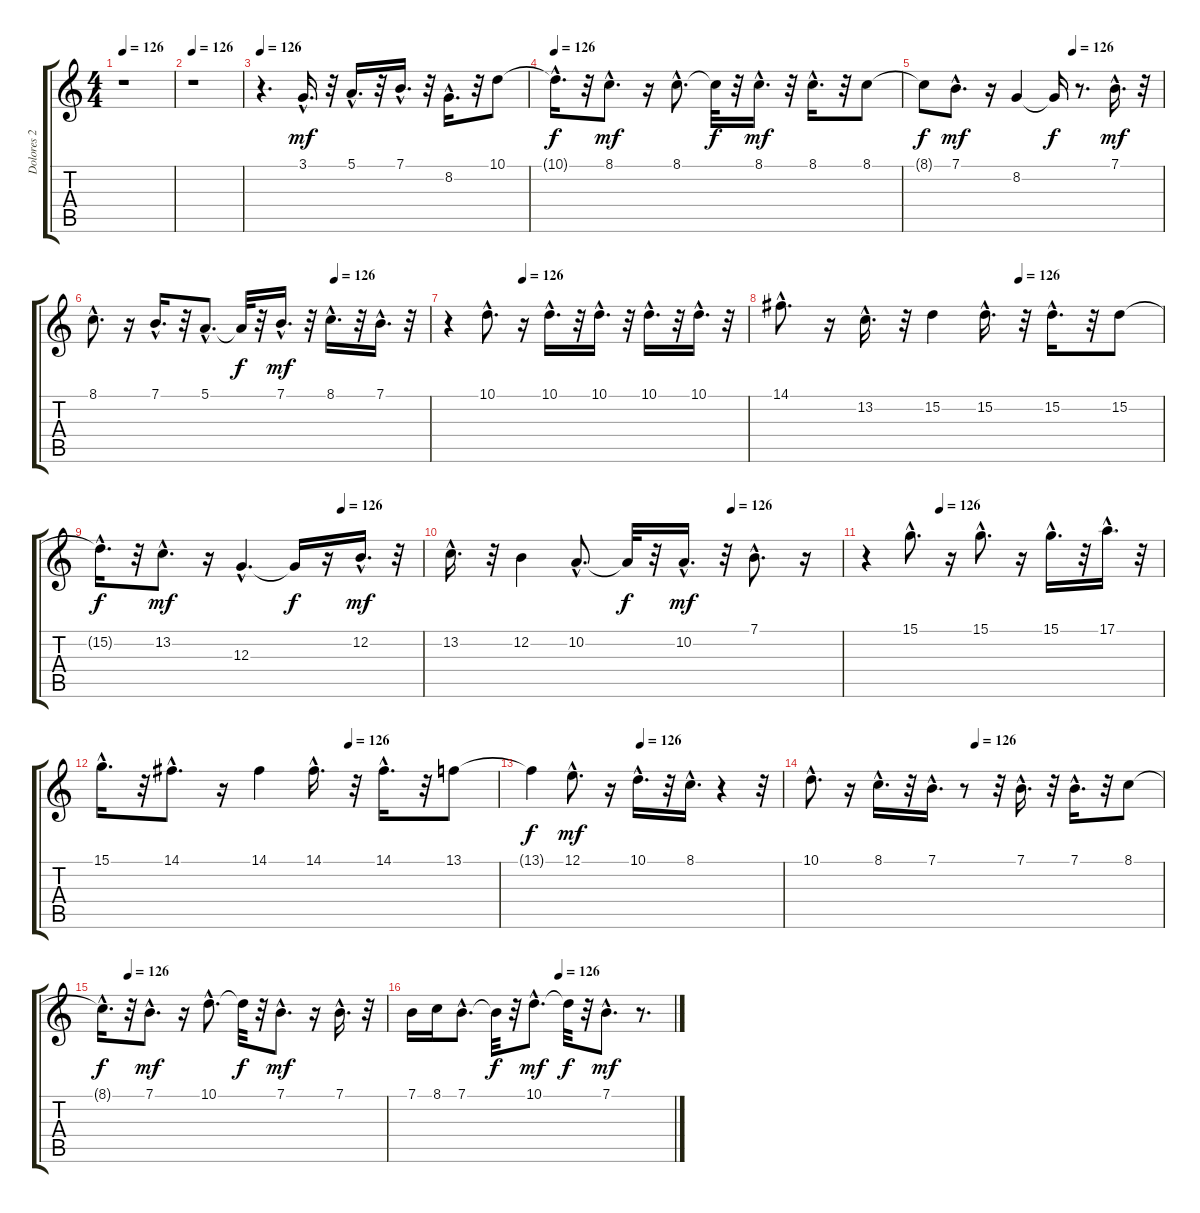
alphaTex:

\track ("Dolores 2" "Dolores 2") {instrument pad3polysynth}
\staff {score tabs}
\tuning (E4 B3 G3 D3 A2 E2) {hide}
\ts (4 4)
\tempo 126
\clef g2
\ks c
r.1{dy mf} |
\tempo 126
r.1 |
\tempo 126
r.4{d} 3.1{hac}.16{d} r.32 5.1{hac}.16{d} r.32 7.1{hac}.16{d} r.32 8.2{hac}.16{d} r.32 10.1.8 |
\tempo 126
10.1{hac t}.16{d dy f} r.32 8.1{hac}.8{d dy mf} r.16 8.1{hac}.8{d} 8.1{t}.32{dy f} r.32 8.1{hac}.16{d dy mf} r.32 8.1{hac}.16{d} r.32 8.1.8 |
\tempo (126 0.625)
8.1{t}.8{dy f} 7.1{hac}.8{d dy mf} r.16 8.2.4 8.2{t}.16{dy f} r.8{d} 7.1{hac}.16{d dy mf} r.32 |
\tempo (126 0.71875)
8.1{hac}.8{d} r.16 7.1{hac}.16{d} r.32 5.1{hac}.8{d} 5.1{t}.32{dy f} r.32 7.1{hac}.16{d dy mf} r.32 8.1{hac}.16{d} r.32 7.1{hac}.16{d} r.32 |
\tempo (126 0.25)
r.4 10.1{hac}.8{d} r.16 10.1{hac}.16{d} r.32 10.1{hac}.16{d} r.32 10.1{hac}.16{d} r.32 10.1{hac}.16{d} r.32 |
\tempo (126 0.625)
14.1{hac}.8{d} r.16 13.2{hac}.16{d} r.32 15.2.4 15.2{hac}.16{d} r.32 15.2{hac}.16{d} r.32 15.2.8 |
\tempo (126 0.75)
15.2{hac t}.16{d dy f} r.32 13.2{hac}.8{d dy mf} r.16 12.3{hac}.4{d} 12.3{t}.16{dy f} r.16 12.2{hac}.16{d dy mf} r.32 |
\tempo (126 0.71875)
13.2{hac}.16{d} r.32 12.2.4 10.2{hac}.8{d} 10.2{t}.32{dy f} r.32 10.2{hac}.16{d dy mf} r.32 7.1{hac}.8{d} r.16 |
\tempo (126 0.25)
r.4 15.1{hac}.8{d} r.16 15.1{hac}.8{d} r.16 15.1{hac}.16{d} r.32 17.1{hac}.16{d} r.32 |
\tempo (126 0.625)
15.1{hac}.16{d} r.32 14.1{hac}.8{d} r.16 14.1.4 14.1{hac}.16{d} r.32 14.1{hac}.16{d} r.32 13.1.8 |
\tempo (126 0.4375)
13.1{t}.4{dy f} 12.1{hac}.8{d dy mf} r.16 10.1{hac}.16{d} r.32 8.1{hac}.16{d} r.4 r.32 |
\tempo (126 0.46875)
10.1{hac}.8{d} r.16 8.1{hac}.16{d} r.32 7.1{hac}.16{d} r.8 r.32 7.1{hac}.16{d} r.32 7.1{hac}.16{d} r.32 8.1.8 |
\tempo (126 0.09375)
8.1{hac t}.16{d dy f} r.32 7.1{hac}.8{d dy mf} r.16 10.1{hac}.8{d} 10.1{t}.32{dy f} r.32 7.1{hac}.8{d dy mf} r.16 7.1{hac}.16{d} r.32 |
\tempo (126 0.5625)
7.1.16 8.1.16 7.1{hac}.8{d} 7.1{t}.32{dy f} r.32 10.1{hac}.8{d dy mf} 10.1{t}.32{dy f} r.32 7.1{hac}.8{d dy mf} r.8{d}
